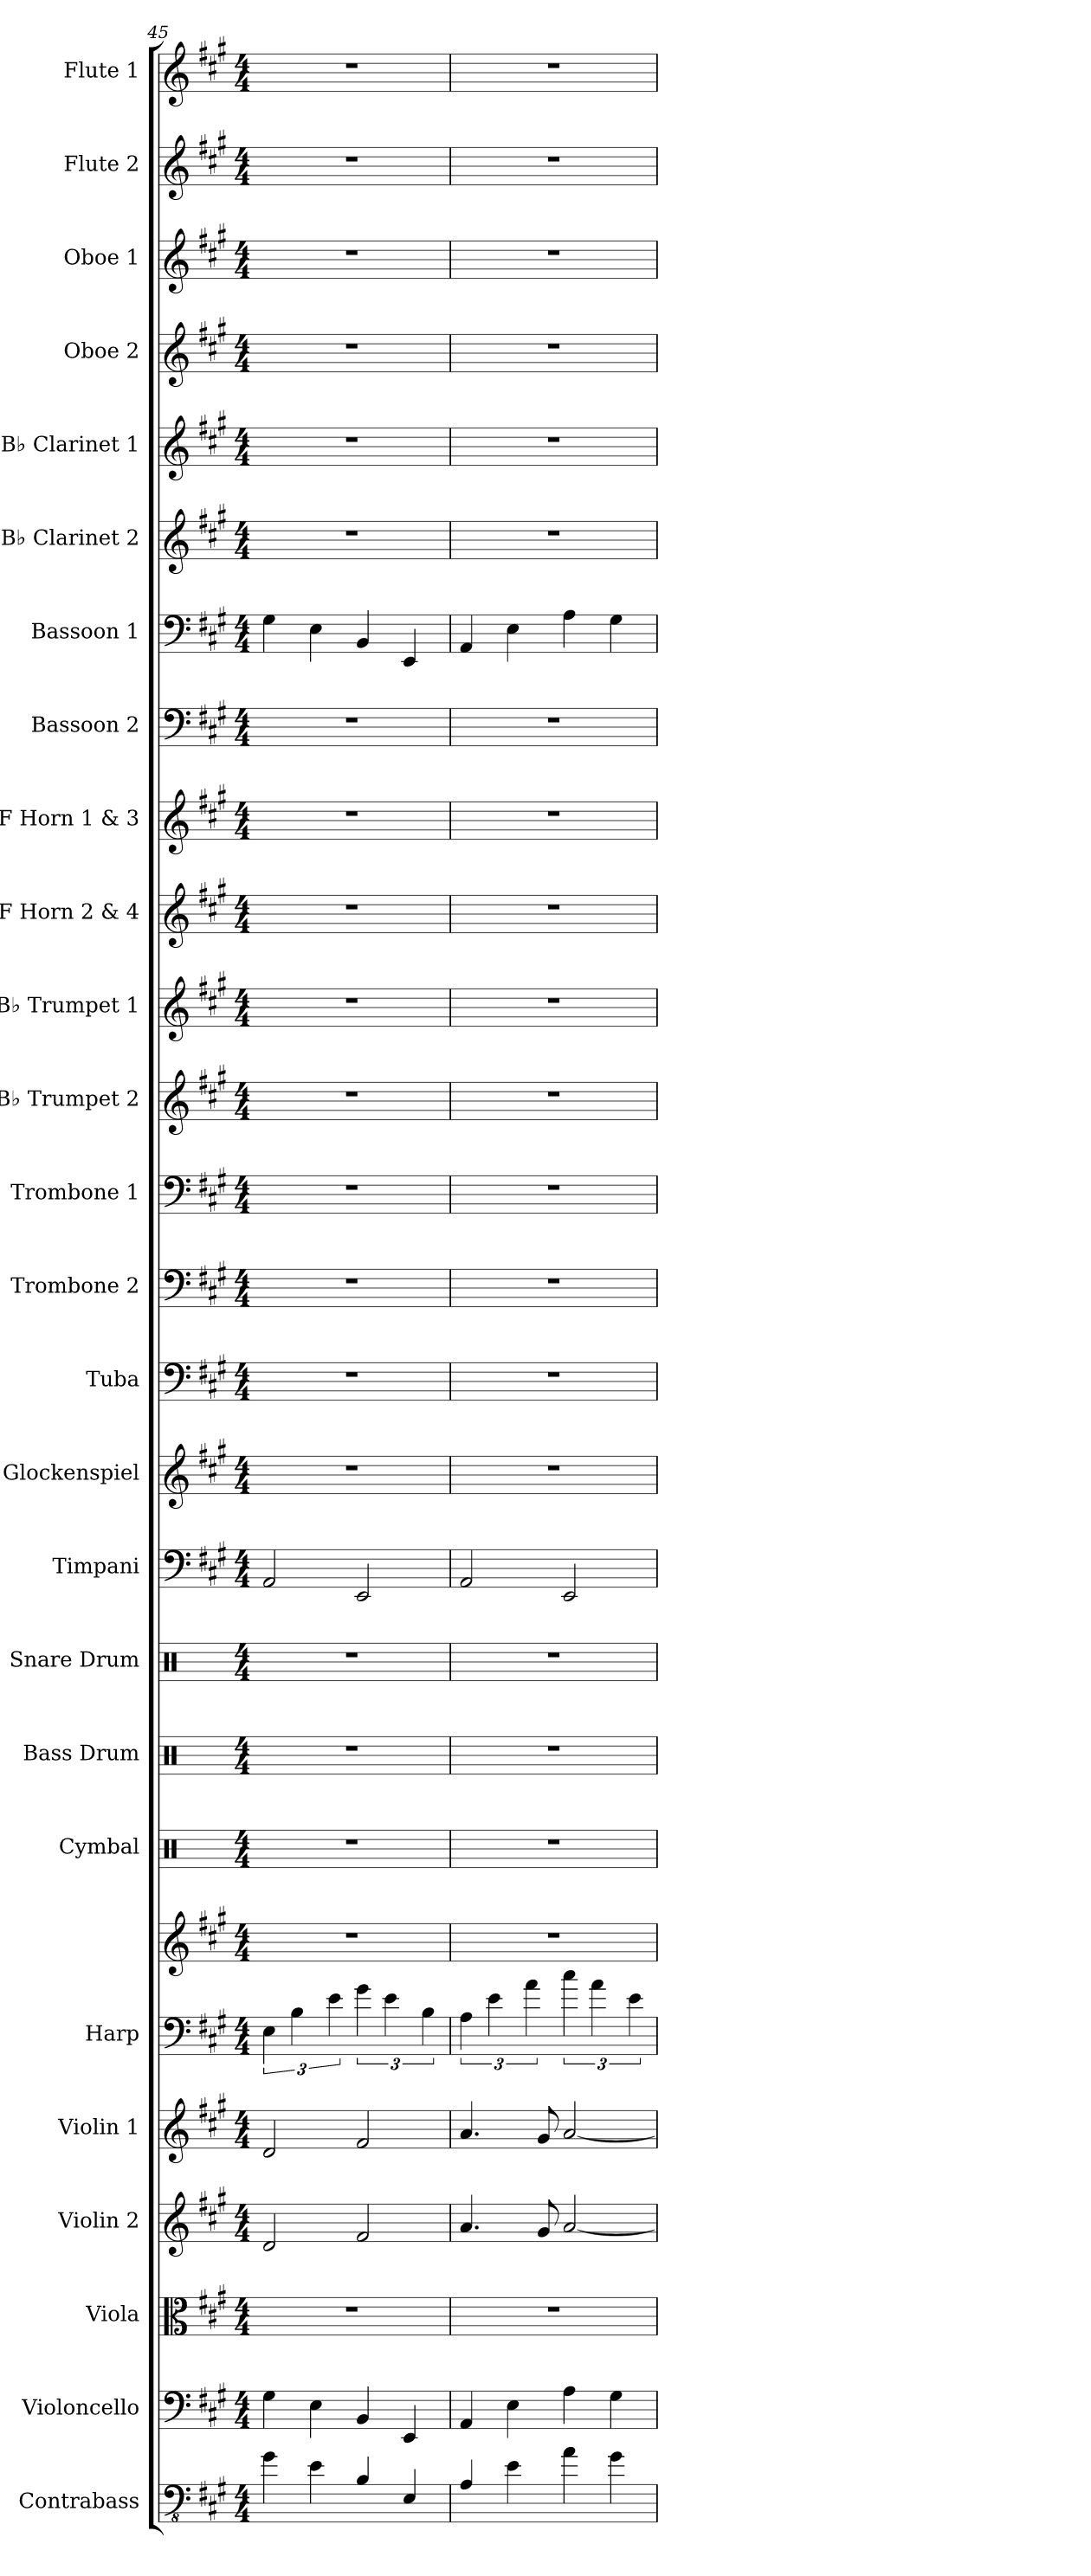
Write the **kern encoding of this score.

**kern	**kern	**kern	**kern	**kern	**kern	**kern	**kern	**kern	**kern	**kern	**kern	**kern	**kern	**kern	**kern	**kern	**kern	**kern	**kern	**kern	**kern	**kern	**kern	**kern	**kern	**kern
*part26	*part25	*part24	*part23	*part22	*part21	*part21	*part20	*part19	*part18	*part17	*part16	*part15	*part14	*part13	*part12	*part11	*part10	*part9	*part8	*part7	*part6	*part5	*part4	*part3	*part2	*part1
*staff27	*staff26	*staff25	*staff24	*staff23	*staff22	*staff21	*staff20	*staff19	*staff18	*staff17	*staff16	*staff15	*staff14	*staff13	*staff12	*staff11	*staff10	*staff9	*staff8	*staff7	*staff6	*staff5	*staff4	*staff3	*staff2	*staff1
*I"Contrabass	*I"Violoncello	*I"Viola	*I"Violin 2	*I"Violin 1	*I"Harp	*	*I"Cymbal	*I"Bass Drum	*I"Snare Drum	*I"Timpani	*I"Glockenspiel	*I"Tuba	*I"Trombone 2	*I"Trombone 1	*I"B♭ Trumpet 2	*I"B♭ Trumpet 1	*I"F Horn 2 &amp; 4	*I"F Horn 1 &amp; 3	*I"Bassoon 2	*I"Bassoon 1	*I"B♭ Clarinet 2	*I"B♭ Clarinet 1	*I"Oboe 2	*I"Oboe 1	*I"Flute 2	*I"Flute 1
*I'Cb.	*I'Vc.	*I'Vla.	*I'Vln. 2	*I'Vln. 1	*I'Hrp.	*	*I'Cym.	*I'B. Dr.	*I'Sn. Dr.	*I'Timp.	*I'Glk.	*I'Tba.	*I'Tbn. 2	*I'Tbn. 1	*I'B♭ Tpt. 2	*I'B♭ Tpt. 1	*I'F Hn. 2 4	*I'F Hn. 1 3	*I'Bsn. 2	*I'Bsn. 1	*I'B♭ Cl. 2	*I'B♭ Cl. 1	*I'Ob. 2	*I'Ob. 1	*I'Fl. 2	*I'Fl. 1
*clefFv4	*clefF4	*clefC3	*clefG2	*clefG2	*clefF4	*clefG2	*clefX	*clefX	*clefX	*clefF4	*clefG2	*clefF4	*clefF4	*clefF4	*clefG2	*clefG2	*clefG2	*clefG2	*clefF4	*clefF4	*clefG2	*clefG2	*clefG2	*clefG2	*clefG2	*clefG2
*ITrd7c12	*	*	*	*	*	*	*	*	*	*	*ITrd-14c-24	*	*	*	*ITrd1c2	*ITrd1c2	*ITrd4c7	*ITrd4c7	*	*	*ITrd1c2	*ITrd1c2	*	*	*	*
*k[f#c#g#]	*k[f#c#g#]	*k[f#c#g#]	*k[f#c#g#]	*k[f#c#g#]	*k[f#c#g#]	*k[f#c#g#]	*k[]	*k[]	*k[]	*k[f#c#g#]	*k[f#c#g#]	*k[f#c#g#]	*k[f#c#g#]	*k[f#c#g#]	*k[f#]	*k[f#]	*k[f#c#]	*k[f#c#]	*k[f#c#g#]	*k[f#c#g#]	*k[f#]	*k[f#]	*k[f#c#g#]	*k[f#c#g#]	*k[f#c#g#]	*k[f#c#g#]
*M4/4	*M4/4	*M4/4	*M4/4	*M4/4	*M4/4	*M4/4	*M4/4	*M4/4	*M4/4	*M4/4	*M4/4	*M4/4	*M4/4	*M4/4	*M4/4	*M4/4	*M4/4	*M4/4	*M4/4	*M4/4	*M4/4	*M4/4	*M4/4	*M4/4	*M4/4	*M4/4
=45	=45	=45	=45	=45	=45	=45	=45	=45	=45	=45	=45	=45	=45	=45	=45	=45	=45	=45	=45	=45	=45	=45	=45	=45	=45	=45
4GG#\	4G#\	1r	2d/	2d/	6E\	1r	1r	1r	1r	2AA/	1r	1r	1r	1r	1r	1r	1r	1r	1r	4G#\	1r	1r	1r	1r	1r	1r
.	.	.	.	.	6B\	.	.	.	.	.	.	.	.	.	.	.	.	.	.	.	.	.	.	.	.	.
4EE\	4E\	.	.	.	.	.	.	.	.	.	.	.	.	.	.	.	.	.	.	4E\	.	.	.	.	.	.
.	.	.	.	.	6e\	.	.	.	.	.	.	.	.	.	.	.	.	.	.	.	.	.	.	.	.	.
4BBB/	4BB/	.	2f#/	2f#/	6g#\	.	.	.	.	2EE/	.	.	.	.	.	.	.	.	.	4BB/	.	.	.	.	.	.
.	.	.	.	.	6e\	.	.	.	.	.	.	.	.	.	.	.	.	.	.	.	.	.	.	.	.	.
4EEE/	4EE/	.	.	.	.	.	.	.	.	.	.	.	.	.	.	.	.	.	.	4EE/	.	.	.	.	.	.
.	.	.	.	.	6B\	.	.	.	.	.	.	.	.	.	.	.	.	.	.	.	.	.	.	.	.	.
=46	=46	=46	=46	=46	=46	=46	=46	=46	=46	=46	=46	=46	=46	=46	=46	=46	=46	=46	=46	=46	=46	=46	=46	=46	=46	=46
4AAA/	4AA/	1r	4.a/	4.a/	6A\	1r	1r	1r	1r	2AA/	1r	1r	1r	1r	1r	1r	1r	1r	1r	4AA/	1r	1r	1r	1r	1r	1r
.	.	.	.	.	6e\	.	.	.	.	.	.	.	.	.	.	.	.	.	.	.	.	.	.	.	.	.
4EE\	4E\	.	.	.	.	.	.	.	.	.	.	.	.	.	.	.	.	.	.	4E\	.	.	.	.	.	.
.	.	.	.	.	6a\	.	.	.	.	.	.	.	.	.	.	.	.	.	.	.	.	.	.	.	.	.
.	.	.	8g#/	8g#/	.	.	.	.	.	.	.	.	.	.	.	.	.	.	.	.	.	.	.	.	.	.
4AA\	4A\	.	[2a/	[2a/	6cc#\	.	.	.	.	2EE/	.	.	.	.	.	.	.	.	.	4A\	.	.	.	.	.	.
.	.	.	.	.	6a\	.	.	.	.	.	.	.	.	.	.	.	.	.	.	.	.	.	.	.	.	.
4GG#\	4G#\	.	.	.	.	.	.	.	.	.	.	.	.	.	.	.	.	.	.	4G#\	.	.	.	.	.	.
.	.	.	.	.	6e\	.	.	.	.	.	.	.	.	.	.	.	.	.	.	.	.	.	.	.	.	.
=	=	=	=	=	=	=	=	=	=	=	=	=	=	=	=	=	=	=	=	=	=	=	=	=	=	=
*-	*-	*-	*-	*-	*-	*-	*-	*-	*-	*-	*-	*-	*-	*-	*-	*-	*-	*-	*-	*-	*-	*-	*-	*-	*-	*-
